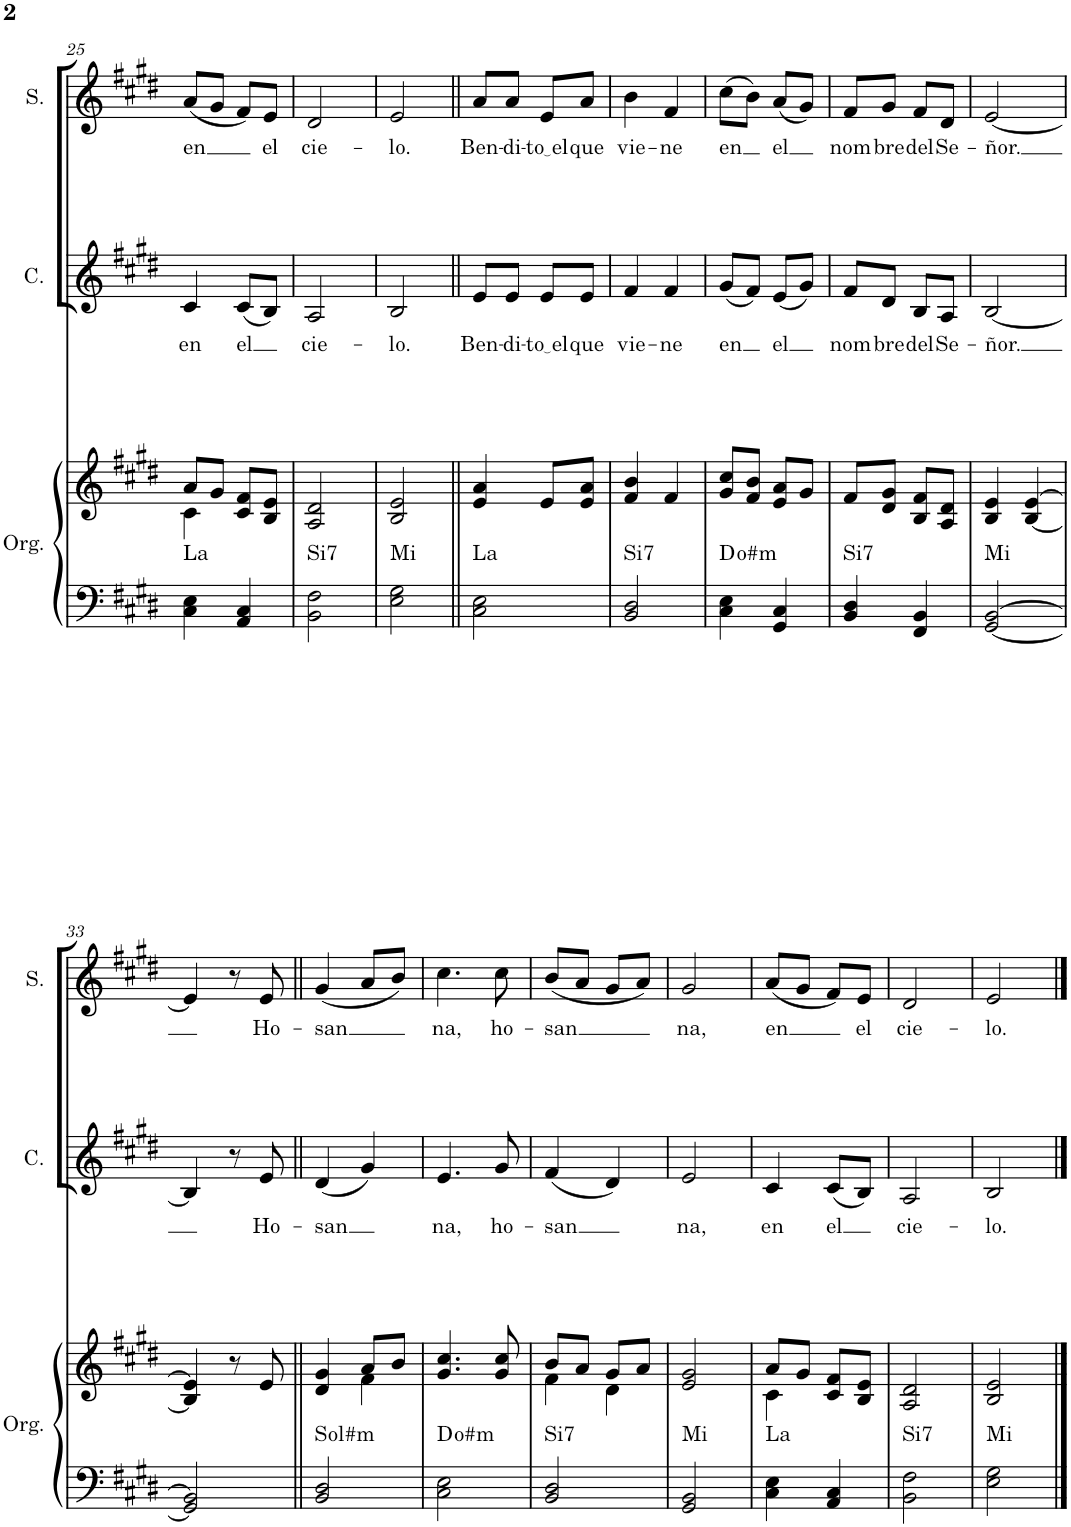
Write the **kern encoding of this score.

**kern	**kern	**harte	**kern	**text	**kern	**text
*part3	*part3	*part3	*part2	*part2	*part1	*part1
*staff4	*staff3	*	*staff2	*staff2	*staff1	*staff1
*I"Órgano	*	*	*I"Contralto	*	*I"Soprano	*
*	*	*	*I'C.	*	*I'S.	*
!!LO:PB:g=z
*clefF4	*clefG2	*	*clefG2	*	*clefG2	*
*k[f#c#g#d#]	*k[f#c#g#d#]	*	*k[f#c#g#d#]	*	*k[f#c#g#d#]	*
*M2/4	*M2/4	*	*M2/4	*	*M2/4	*
=25	=25	=25	=25	=25	=25	=25
*	*^	*	*	*	*	*
!	!	!	!LO:H:kt=La	!	!LO:LY:b	!	!LO:LY:b
4C#\ 4E\	8a/L	4c#\	N	4c#/	en	(8a/L	en
.	8g#/J	.	.	.	.	8g#/J	.
!	!	!	!	!	!LO:LY:b	!	!
4AA/ 4C#/	8c#/ 8f#/L	4ryy	.	(8c#/L	el	8f#/L)	.
!	!	!	!	!	!	!	!LO:LY:b
.	8B/ 8e/J	.	.	8B/J)	.	8e/J	el
*	*v	*v	*	*	*	*	*
=26	=26	=26	=26	=26	=26	=26
!	!	!LO:H:kt=Si7	!	!LO:LY:b	!	!LO:LY:b
2BB\ 2F#\	2A/ 2d#/	N	2A/	cie-	2d#/	cie-
=27	=27	=27	=27	=27	=27	=27
!	!	!LO:H:kt=Mi	!	!LO:LY:b	!	!LO:LY:b
2E\ 2G#\	2B/ 2e/	N	2B/	-lo.	2e/	-lo.
=28||	=28||	=28||	=28||	=28||	=28||	=28||
!	!	!LO:H:kt=La	!	!LO:LY:b	!	!LO:LY:b
2C#\ 2E\	4e/ 4a/	N	8e/L	Ben-	8a/L	Ben-
!	!	!	!	!LO:LY:b	!	!LO:LY:b
.	.	.	8e/J	-di-	8a/J	-di-
!	!	!	!	!LO:LY:b	!	!LO:LY:b
.	8e/L	.	8e/L	to el	8e/L	to el
!	!	!	!	!LO:LY:b	!	!LO:LY:b
.	8e/ 8a/J	.	8e/J	que	8a/J	que
=29	=29	=29	=29	=29	=29	=29
!	!	!LO:H:kt=Si7	!	!LO:LY:b	!	!LO:LY:b
2BB/ 2D#/	4f#/ 4b/	N	4f#/	vie-	4b\	vie-
!	!	!	!	!LO:LY:b	!	!LO:LY:b
.	4f#/	.	4f#/	-ne	4f#/	-ne
=30	=30	=30	=30	=30	=30	=30
!	!	!	!	!LO:LY:b	!	!LO:LY:b
4C#\ 4E\	8g#/ 8cc#/L	D:dim	(8g#/L	en	(8cc#\L	en
.	8f#/ 8b/J	.	8f#/J)	.	8b\J)	.
!	!	!	!	!LO:LY:b	!	!LO:LY:b
4GG#/ 4C#/	8e/ 8a/L	.	(8e/L	el	(8a/L	el
.	8g#/J	.	8g#/J)	.	8g#/J)	.
=31	=31	=31	=31	=31	=31	=31
!	!	!LO:H:kt=Si7	!	!LO:LY:b	!	!LO:LY:b
4BB/ 4D#/	8f#/L	N	8f#/L	nom	8f#/L	nom
!	!	!	!	!LO:LY:b	!	!LO:LY:b
.	8d#/ 8g#/J	.	8d#/J	-bre	8g#/J	-bre
!	!	!	!	!LO:LY:b	!	!LO:LY:b
4FF#/ 4BB/	8B/ 8f#/L	.	8B/L	del	8f#/L	del
!	!	!	!	!LO:LY:b	!	!LO:LY:b
.	8A/ 8d#/J	.	8A/J	Se-	8d#/J	Se-
=32	=32	=32	=32	=32	=32	=32
!	!	!LO:H:kt=Mi	!	!LO:LY:b	!	!LO:LY:b
[2GG#/ [2BB/	4B/ 4e/	N	[2B/	-ñor.	[2e/	-ñor.
.	[4B/ [4e/	.	.	.	.	.
!!LO:LB:g=z
=33	=33	=33	=33	=33	=33	=33
2GG#/] 2BB/]	4B/] 4e/]	.	4B/]	.	4e/]	.
.	8r	.	8r	.	8r	.
!	!	!	!	!LO:LY:b	!	!LO:LY:b
.	8e/	.	8e/	Ho-	8e/	Ho-
=34||	=34||	=34||	=34||	=34||	=34||	=34||
*	*^	*	*	*	*	*
!	!	!	!LO:H:kt=Sol#m	!	!LO:LY:b	!	!LO:LY:b
2BB/ 2D#/	4d#/ 4g#/	4ryy	N	(4d#/	-san	(4g#/	-san
.	8a/L	4f#\	.	4g#/)	.	8a/L	.
.	8b/J	.	.	.	.	8b/J)	.
*	*v	*v	*	*	*	*	*
=35	=35	=35	=35	=35	=35	=35
!	!	!	!	!LO:LY:b	!	!LO:LY:b
2C#\ 2E\	4.g#/ 4.cc#/	D:dim	4.e/	na,	4.cc#\	na,
!	!	!	!	!LO:LY:b	!	!LO:LY:b
.	8g#/ 8cc#/	.	8g#/	ho-	8cc#\	ho-
=36	=36	=36	=36	=36	=36	=36
*	*^	*	*	*	*	*
!	!	!	!LO:H:kt=Si7	!	!LO:LY:b	!	!LO:LY:b
2BB/ 2D#/	8b/L	4f#\	N	(4f#/	-san	(8b/L	-san
.	8a/J	.	.	.	.	8a/J	.
.	8g#/L	4d#\	.	4d#/)	.	8g#/L	.
.	8a/J	.	.	.	.	8a/J)	.
*	*v	*v	*	*	*	*	*
=37	=37	=37	=37	=37	=37	=37
!	!	!LO:H:kt=Mi	!	!LO:LY:b	!	!LO:LY:b
2GG#/ 2BB/	2e/ 2g#/	N	2e/	na,	2g#/	na,
=38	=38	=38	=38	=38	=38	=38
*	*^	*	*	*	*	*
!	!	!	!LO:H:kt=La	!	!LO:LY:b	!	!LO:LY:b
4C#\ 4E\	8a/L	4c#\	N	4c#/	en	(8a/L	en
.	8g#/J	.	.	.	.	8g#/J	.
!	!	!	!	!	!LO:LY:b	!	!
4AA/ 4C#/	8c#/ 8f#/L	4ryy	.	(8c#/L	el	8f#/L)	.
!	!	!	!	!	!	!	!LO:LY:b
.	8B/ 8e/J	.	.	8B/J)	.	8e/J	el
*	*v	*v	*	*	*	*	*
=39	=39	=39	=39	=39	=39	=39
!	!	!LO:H:kt=Si7	!	!LO:LY:b	!	!LO:LY:b
2BB\ 2F#\	2A/ 2d#/	N	2A/	cie-	2d#/	cie-
=40	=40	=40	=40	=40	=40	=40
!	!	!LO:H:kt=Mi	!	!LO:LY:b	!	!LO:LY:b
2E\ 2G#\	2B/ 2e/	N	2B/	-lo.	2e/	-lo.
==	==	==	==	==	==	==
*-	*-	*-	*-	*-	*-	*-
